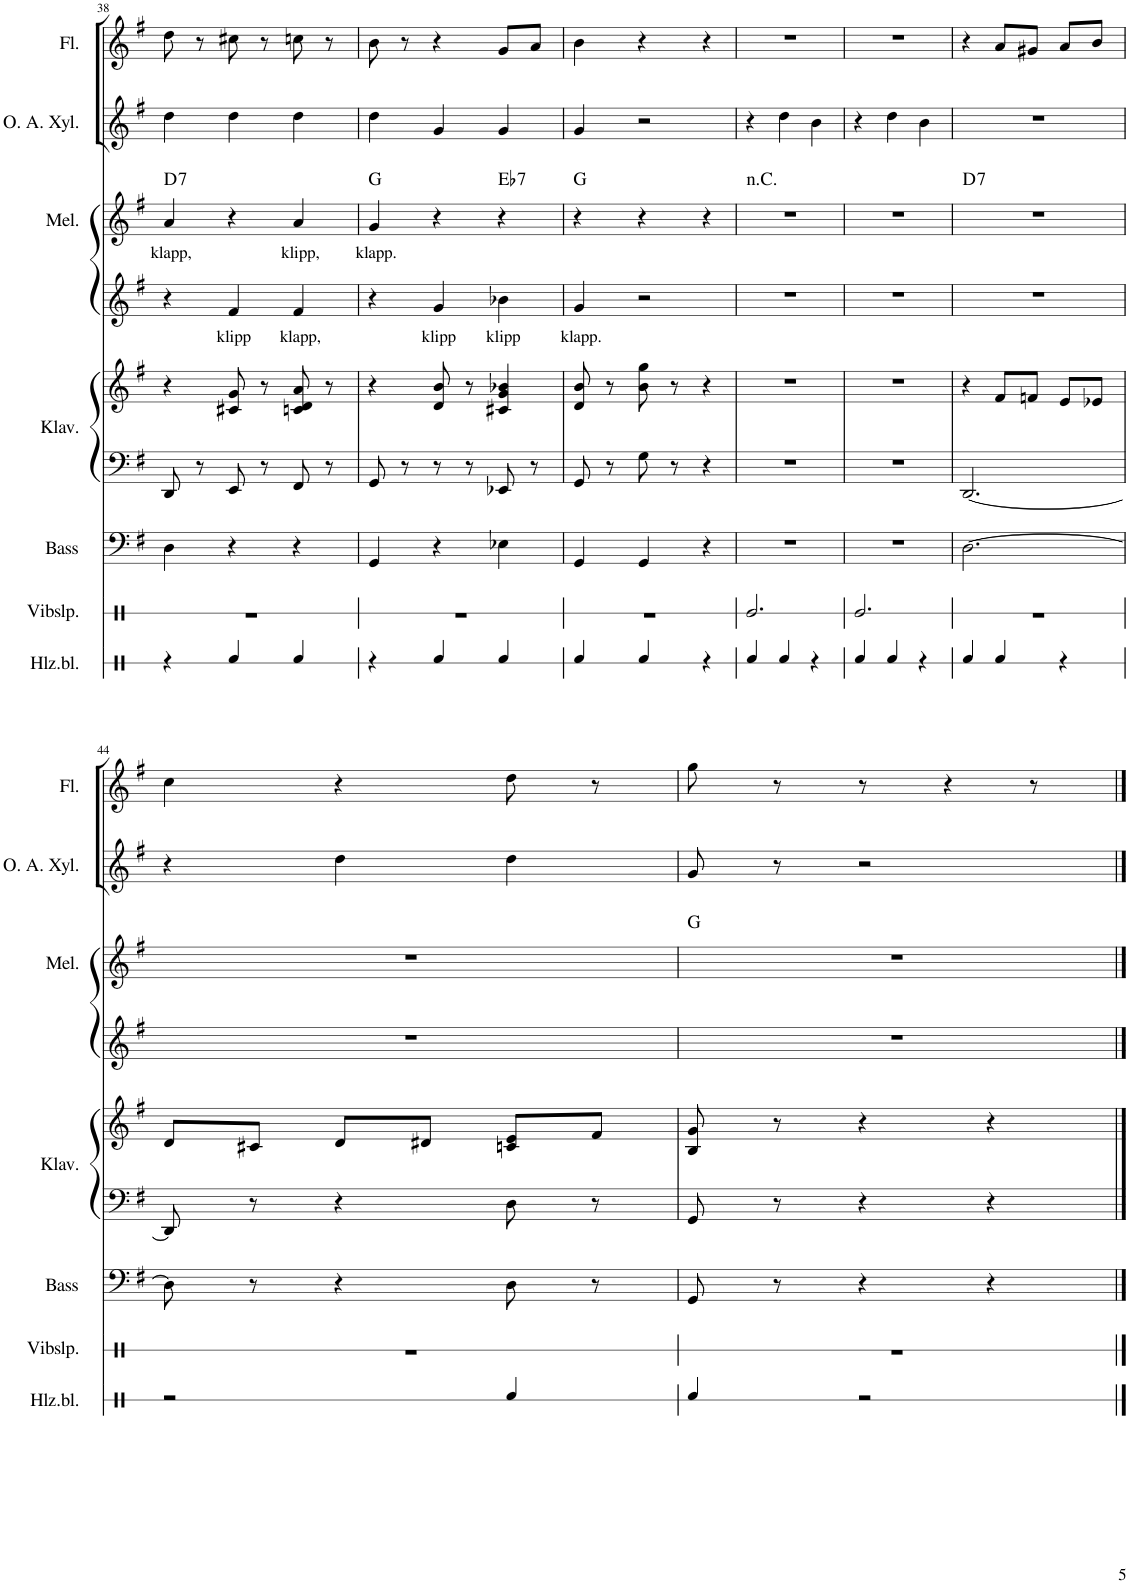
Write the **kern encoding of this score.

**kern	**kern	**kern	**kern	**kern	**kern	**text	**kern	**text	**harte	**kern	**kern
*part8	*part7	*part6	*part5	*part5	*part4	*part4	*part3	*part3	*part3	*part2	*part1
*staff9	*staff8	*staff7	*staff6	*staff5	*staff4	*staff4	*staff3	*staff3	*	*staff2	*staff1
*I"Holzblock	*I"Vibraslap	*I"Akustischer Bass	*I"Klavier	*	*I"A	*	*I"Melodie	*	*	*I"Orff Alt Xylophon	*I"Flöte
*I'Hlz.bl.	*I'Vibslp.	*I'Bass	*I'Klav.	*	*	*	*I'Mel.	*	*	*I'O. A. Xyl.	*I'Fl.
!!LO:PB:g=z
*clefX	*clefX	*clefF4	*clefF4	*clefG2	*clefG2	*	*clefG2	*	*	*clefG2	*clefG2
*k[]	*k[]	*k[f#]	*k[f#]	*k[f#]	*k[f#]	*	*k[f#]	*	*	*k[f#]	*k[f#]
*M3/4	*M3/4	*M3/4	*M3/4	*M3/4	*	*	*M3/4	*	*	*M3/4	*M3/4
=38	=38	=38	=38	=38	=38	=38	=38	=38	=38	=38	=38
!	!	!	!	!	!	!	!	!LO:LY:b	!LO:H:kt=7	!	!
4r	2.r	4D\	8DD/	4r	4r	.	4a/	klapp,	D:7	4dd\	8dd\
.	.	.	8r	.	.	.	.	.	.	.	8r
!	!	!	!	!	!	!LO:LY:b	!	!	!	!	!
4Rf/	.	4r	8EE/	8c#X/ 8g/	4f#/	klipp	4r	.	.	4dd\	8cc#X\
.	.	.	8r	8r	.	.	.	.	.	.	8r
!	!	!	!	!	!	!LO:LY:b	!	!LO:LY:b	!	!	!
4Rf/	.	4r	8FF#/	8cn/ 8d/ 8a/	4f#/	klapp,	4a/	klipp,	.	4dd\	8ccn\
.	.	.	8r	8r	.	.	.	.	.	.	8r
=39	=39	=39	=39	=39	=39	=39	=39	=39	=39	=39	=39
!	!	!	!	!	!	!	!	!LO:LY:b	!	!	!
4r	2.r	4GG/	8GG/	4r	4r	.	4g/	klapp.	G:maj	4dd\	8b\
.	.	.	8r	.	.	.	.	.	.	.	8r
!	!	!	!	!	!	!LO:LY:b	!	!	!	!	!
4Rf/	.	4r	8r	8d/ 8b/	4g/	klipp	4r	.	.	4g/	4r
.	.	.	8r	8r	.	.	.	.	.	.	.
!	!	!	!	!	!	!LO:LY:b	!	!	!LO:H:kt=7	!	!
4Rf/	.	4E-X\	8EE-X/	4c#X/ 4g/ 4b-X/	4b-X\	klipp	4r	.	Eb:7	4g/	8g/L
.	.	.	8r	.	.	.	.	.	.	.	8a/J
=40	=40	=40	=40	=40	=40	=40	=40	=40	=40	=40	=40
!	!	!	!	!	!	!LO:LY:b	!	!	!	!	!
4Rf/	2.r	4GG/	8GG/	8d/ 8b/	4g/	klapp.	4r	.	G:maj	4g/	4b\
.	.	.	8r	8r	.	.	.	.	.	.	.
4Rf/	.	4GG/	8G\	8b\ 8gg\	2r	.	4r	.	.	2r	4r
.	.	.	8r	8r	.	.	.	.	.	.	.
4r	.	4r	4r	4r	.	.	4r	.	.	.	4r
=41	=41	=41	=41	=41	=41	=41	=41	=41	=41	=41	=41
!	!	!	!	!	!	!	!	!	!LO:H:kt=n.C.	!	!
4Rf/	2.Re/	2.r	2.r	2.r	1r	.	2.r	.	N	4r	2.r
4Rf/	.	.	.	.	.	.	.	.	.	4dd\	.
4r	.	.	.	.	.	.	.	.	.	4b\	.
4ryy	4ryy	4ryy	4ryy	4ryy	.	.	4ryy	.	.	4ryy	4ryy
=42	=42	=42	=42	=42	=42	=42	=42	=42	=42	=42	=42
4Rf/	2.Re/	2.r	2.r	2.r	1r	.	2.r	.	.	4r	2.r
4Rf/	.	.	.	.	.	.	.	.	.	4dd\	.
4r	.	.	.	.	.	.	.	.	.	4b\	.
4ryy	4ryy	4ryy	4ryy	4ryy	.	.	4ryy	.	.	4ryy	4ryy
=43	=43	=43	=43	=43	=43	=43	=43	=43	=43	=43	=43
!	!	!	!	!	!	!	!	!	!LO:H:kt=7	!	!
4Rf/	2.r	[2.D\	[2.DD/	4r	1r	.	2.r	.	D:7	2.r	4r
4Rf/	.	.	.	8f#/L	.	.	.	.	.	.	8a/L
.	.	.	.	8fn/J	.	.	.	.	.	.	8g#X/J
4r	.	.	.	8e/L	.	.	.	.	.	.	8a/L
.	.	.	.	8e-X/J	.	.	.	.	.	.	8b/J
4ryy	4ryy	4ryy	4ryy	4ryy	.	.	4ryy	.	.	4ryy	4ryy
!!LO:LB:g=z
=44	=44	=44	=44	=44	=44	=44	=44	=44	=44	=44	=44
2r	2.r	8D\]	8DD/]	8d/L	1r	.	2.r	.	.	4r	4cc\
.	.	8r	8r	8c#X/J	.	.	.	.	.	.	.
.	.	4r	4r	8d/L	.	.	.	.	.	4dd\	4r
.	.	.	.	8d#X/J	.	.	.	.	.	.	.
4Rf/	.	8D\	8D\	8cn/ 8e/L	.	.	.	.	.	4dd\	8dd\
.	.	8r	8r	8f#/J	.	.	.	.	.	.	8r
4ryy	4ryy	4ryy	4ryy	4ryy	.	.	4ryy	.	.	4ryy	4ryy
=45	=45	=45	=45	=45	=45	=45	=45	=45	=45	=45	=45
4Rf/	2.r	8GG/	8GG/	8B/ 8g/	1r	.	2.r	.	G:maj	8g/	8gg\
.	.	8r	8r	8r	.	.	.	.	.	8r	8r
2r	.	4r	4r	4r	.	.	.	.	.	2r	8r
.	.	.	.	.	.	.	.	.	.	.	4r
.	.	4r	4r	4r	.	.	.	.	.	.	.
.	.	.	.	.	.	.	.	.	.	.	8r
4ryy	4ryy	4ryy	4ryy	4ryy	.	.	4ryy	.	.	4ryy	4ryy
==	==	==	==	==	==	==	==	==	==	==	==
*-	*-	*-	*-	*-	*-	*-	*-	*-	*-	*-	*-
